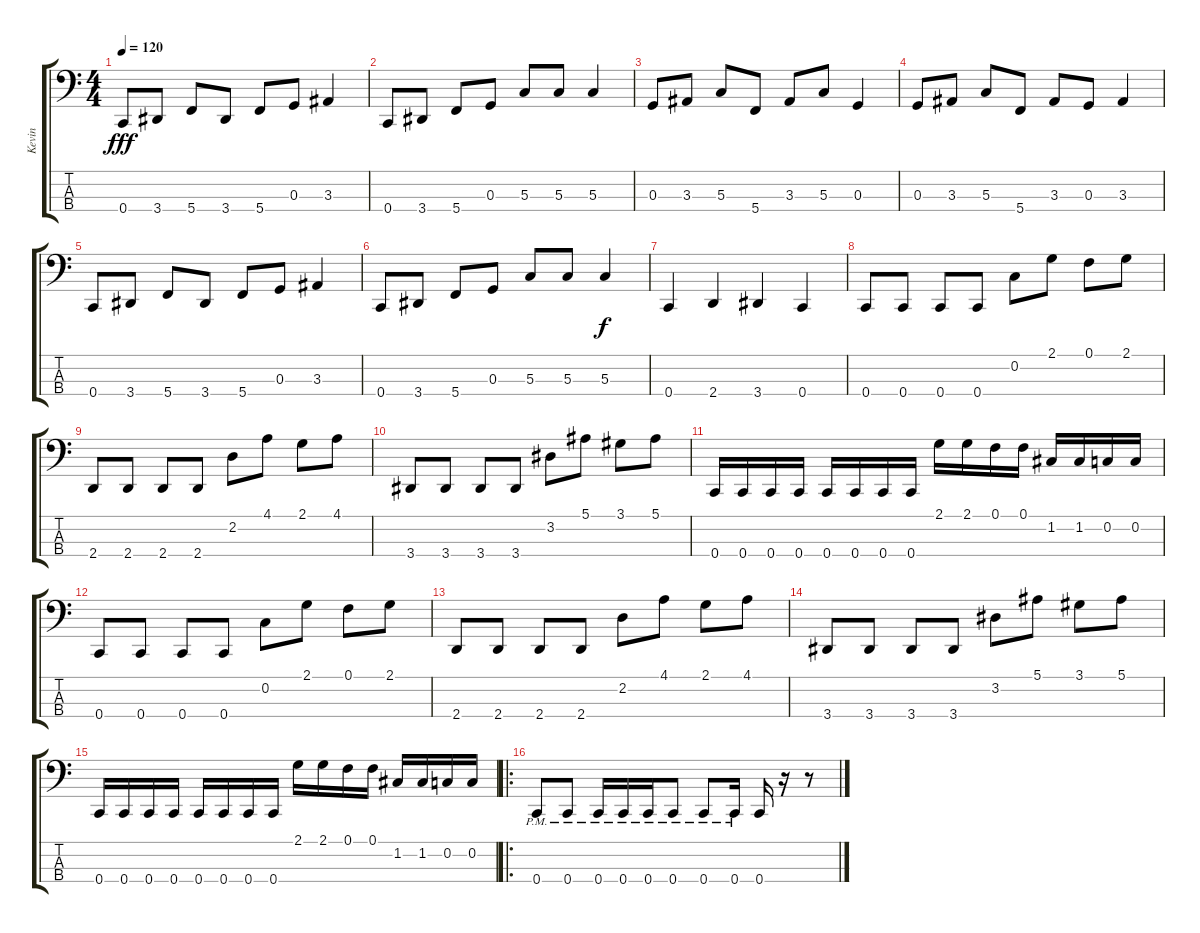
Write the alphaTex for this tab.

\track ("Kevin" "Kevin") {instrument electricbasspick}
\staff {score tabs}
\tuning (F2 C2 G1 C1) {hide}
\ts (4 4)
\tempo 120
\clef f4
\ks c
0.4.8{dy fff} 3.4.8 5.4.8 3.4.8 5.4.8 0.3.8 3.3.4 |
0.4.8 3.4.8 5.4.8 0.3.8 5.3.8 5.3.8 5.3.4 |
0.3.8 3.3.8 5.3.8 5.4.8 3.3.8 5.3.8 0.3.4 |
0.3.8 3.3.8 5.3.8 5.4.8 3.3.8 0.3.8 3.3.4 |
0.4.8 3.4.8 5.4.8 3.4.8 5.4.8 0.3.8 3.3.4 |
0.4.8 3.4.8 5.4.8 0.3.8 5.3.8 5.3.8 5.3.4{dy f} |
0.4.4 2.4.4 3.4.4 0.4.4 |
0.4.8 0.4.8 0.4.8 0.4.8 0.2.8 2.1.8 0.1.8 2.1.8 |
2.4.8 2.4.8 2.4.8 2.4.8 2.2.8 4.1.8 2.1.8 4.1.8 |
3.4.8 3.4.8 3.4.8 3.4.8 3.2.8 5.1.8 3.1.8 5.1.8 |
0.4.16 0.4.16 0.4.16 0.4.16 0.4.16 0.4.16 0.4.16 0.4.16 2.1.16 2.1.16 0.1.16 0.1.16 1.2.16 1.2.16 0.2.16 0.2.16 |
0.4.8 0.4.8 0.4.8 0.4.8 0.2.8 2.1.8 0.1.8 2.1.8 |
2.4.8 2.4.8 2.4.8 2.4.8 2.2.8 4.1.8 2.1.8 4.1.8 |
3.4.8 3.4.8 3.4.8 3.4.8 3.2.8 5.1.8 3.1.8 5.1.8 |
0.4.16 0.4.16 0.4.16 0.4.16 0.4.16 0.4.16 0.4.16 0.4.16 2.1.16 2.1.16 0.1.16 0.1.16 1.2.16 1.2.16 0.2.16 0.2.16 |
\ro
0.4{pm}.8 0.4{pm}.8 0.4{pm}.16 0.4{pm}.16 0.4{pm}.16 0.4{pm}.8 0.4{pm}.8 0.4{pm}.16 0.4.16 r.16 r.8
